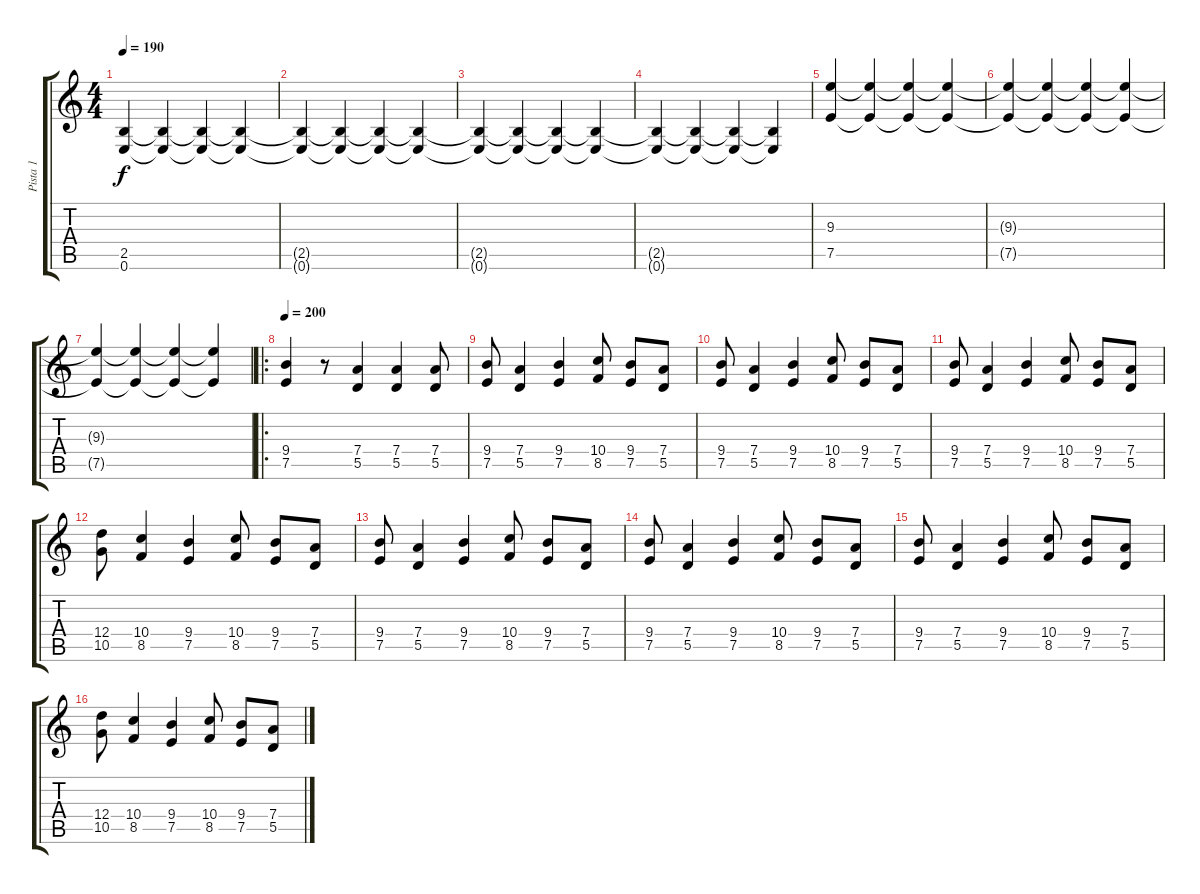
\track ("Pista 1" "Pista 1") {instrument distortionguitar}
\staff {score tabs}
\tuning (E4 B3 G3 D3 A2 E2) {hide}
\ts (4 4)
\tempo 190
\clef g2
\ks c
(2.5 0.6).4{dy f volume 8 instrument distortionguitar} (2.5{t} 0.6{t}).4 (2.5{t} 0.6{t}).4 (2.5{t} 0.6{t}).4 |
(2.5{t} 0.6{t}).4 (2.5{t} 0.6{t}).4 (2.5{t} 0.6{t}).4 (2.5{t} 0.6{t}).4 |
(2.5{t} 0.6{t}).4 (2.5{t} 0.6{t}).4 (2.5{t} 0.6{t}).4 (2.5{t} 0.6{t}).4 |
(2.5{t} 0.6{t}).4 (2.5{t} 0.6{t}).4 (2.5{t} 0.6{t}).4 (2.5{t} 0.6{t}).4 |
(9.3 7.5).4{volume 16} (9.3{t} 7.5{t}).4{volume 10} (9.3{t} 7.5{t}).4 (9.3{t} 7.5{t}).4 |
(9.3{t} 7.5{t}).4 (9.3{t} 7.5{t}).4 (9.3{t} 7.5{t}).4 (9.3{t} 7.5{t}).4 |
(9.3{t} 7.5{t}).4 (9.3{t} 7.5{t}).4 (9.3{t} 7.5{t}).4 (9.3{t} 7.5{t}).4 |
\ro
\tempo 200
(9.4 7.5).4{volume 16} r.8 (7.4 5.5).4 (7.4 5.5).4 (7.4 5.5).8 |
(9.4 7.5).8 (7.4 5.5).4 (9.4 7.5).4 (10.4 8.5).8 (9.4 7.5).8 (7.4 5.5).8 |
(9.4 7.5).8 (7.4 5.5).4 (9.4 7.5).4 (10.4 8.5).8 (9.4 7.5).8 (7.4 5.5).8 |
(9.4 7.5).8 (7.4 5.5).4 (9.4 7.5).4 (10.4 8.5).8 (9.4 7.5).8 (7.4 5.5).8 |
(12.4 10.5).8 (10.4 8.5).4 (9.4 7.5).4 (10.4 8.5).8 (9.4 7.5).8 (7.4 5.5).8 |
(9.4 7.5).8 (7.4 5.5).4 (9.4 7.5).4 (10.4 8.5).8 (9.4 7.5).8 (7.4 5.5).8 |
(9.4 7.5).8 (7.4 5.5).4 (9.4 7.5).4 (10.4 8.5).8 (9.4 7.5).8 (7.4 5.5).8 |
(9.4 7.5).8 (7.4 5.5).4 (9.4 7.5).4 (10.4 8.5).8 (9.4 7.5).8 (7.4 5.5).8 |
(12.4 10.5).8 (10.4 8.5).4 (9.4 7.5).4 (10.4 8.5).8 (9.4 7.5).8 (7.4 5.5).8
